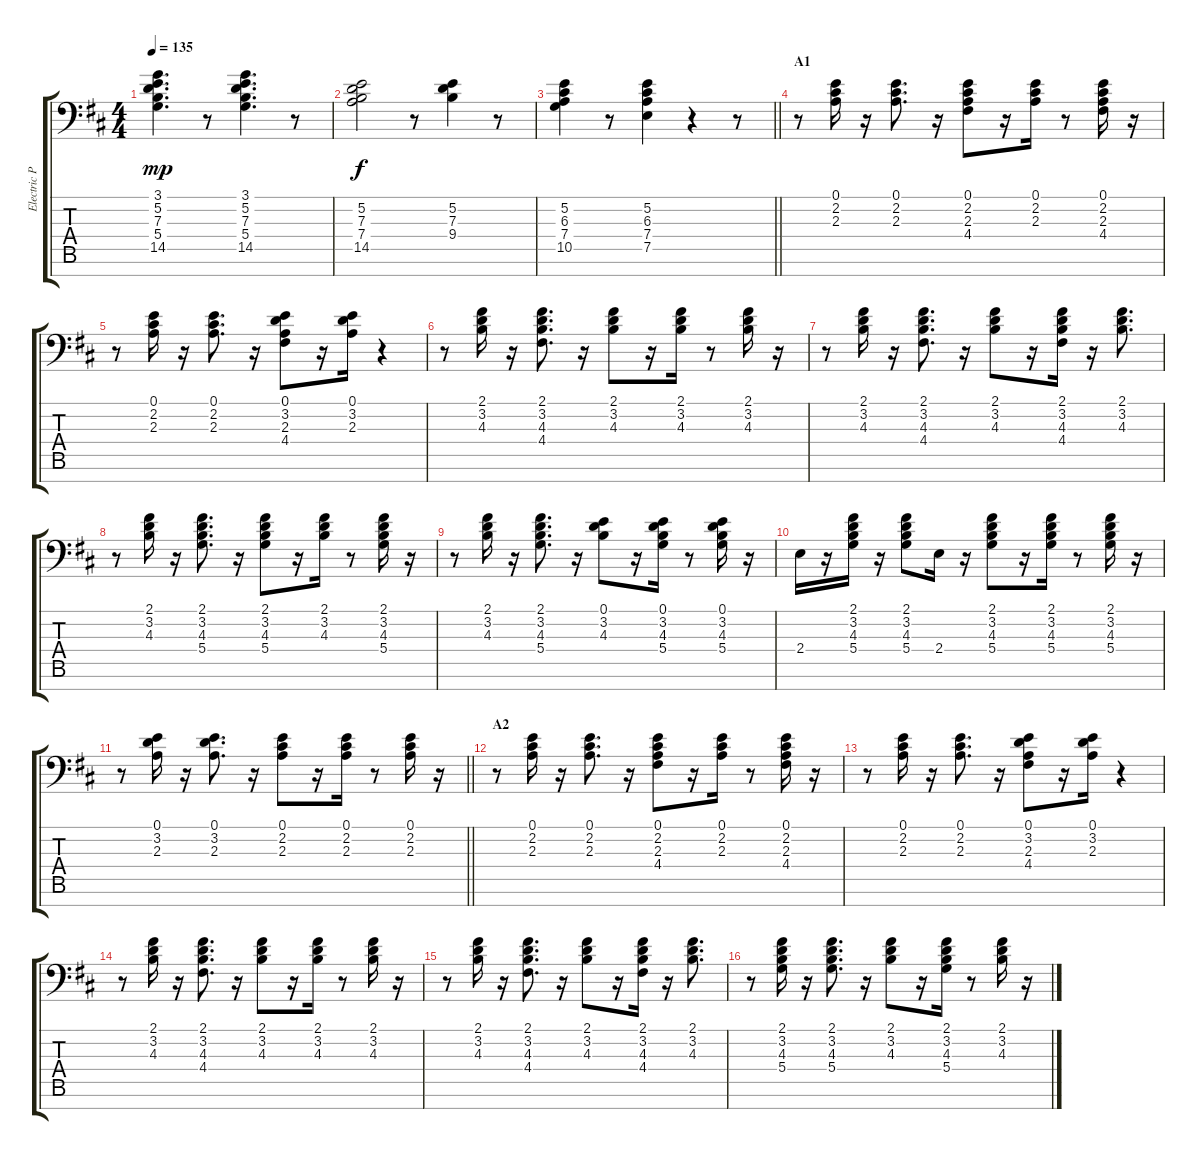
\track ("Electric Piano" "Electric P") {instrument honkytonkpiano}
\staff {score tabs}
\tuning (E4 B3 G3 D3 A2 E2 C-1) {hide}
\ts (4 4)
\tempo 135
\clef f4
\ks d
(3.1 5.2 7.3 5.4 14.5).4{d dy mp} r.8 (3.1 5.2 7.3 5.4 14.5).4{d} r.8 |
(5.2 7.3 7.4 14.5).2{dy f} r.8 (5.2 7.3 9.4).4 r.8 |
\barLineRight lightlight
(5.2 6.3 7.4 10.5).4 r.8 (5.2 6.3 7.4 7.5).4 r.4 r.8 |
\section ("" "A1")
r.8 (0.1 2.2 2.3).16 r.16 (0.1 2.2 2.3).8{d} r.16 (0.1 2.2 2.3 4.4).8 r.16 (0.1 2.2 2.3).16 r.8 (0.1 2.2 2.3 4.4).16 r.16 |
r.8 (0.1 2.2 2.3).16 r.16 (0.1 2.2 2.3).8{d} r.16 (0.1 3.2 2.3 4.4).8 r.16 (0.1 3.2 2.3).16 r.4 |
r.8 (2.1 3.2 4.3).16 r.16 (2.1 3.2 4.3 4.4).8{d} r.16 (2.1 3.2 4.3).8 r.16 (2.1 3.2 4.3).16 r.8 (2.1 3.2 4.3).16 r.16 |
r.8 (2.1 3.2 4.3).16 r.16 (2.1 3.2 4.3 4.4).8{d} r.16 (2.1 3.2 4.3).8 r.16 (2.1 3.2 4.3 4.4).16 r.16 (2.1 3.2 4.3).8{d} |
r.8 (2.1 3.2 4.3).16 r.16 (2.1 3.2 4.3 5.4).8{d} r.16 (2.1 3.2 4.3 5.4).8 r.16 (2.1 3.2 4.3).16 r.8 (2.1 3.2 4.3 5.4).16 r.16 |
r.8 (2.1 3.2 4.3).16 r.16 (2.1 3.2 4.3 5.4).8{d} r.16 (0.1 3.2 4.3).8 r.16 (0.1 3.2 4.3 5.4).16 r.8 (0.1 3.2 4.3 5.4).16 r.16 |
2.4.16 r.16 (2.1 3.2 4.3 5.4).16 r.16 (2.1 3.2 4.3 5.4).8 2.4.16 r.16 (2.1 3.2 4.3 5.4).8 r.16 (2.1 3.2 4.3 5.4).16 r.8 (2.1 3.2 4.3 5.4).16 r.16 |
\barLineRight lightlight
r.8 (0.1 3.2 2.3).16 r.16 (0.1 3.2 2.3).8{d} r.16 (0.1 2.2 2.3).8 r.16 (0.1 2.2 2.3).16 r.8 (0.1 2.2 2.3).16 r.16 |
\section ("" "A2")
r.8 (0.1 2.2 2.3).16 r.16 (0.1 2.2 2.3).8{d} r.16 (0.1 2.2 2.3 4.4).8 r.16 (0.1 2.2 2.3).16 r.8 (0.1 2.2 2.3 4.4).16 r.16 |
r.8 (0.1 2.2 2.3).16 r.16 (0.1 2.2 2.3).8{d} r.16 (0.1 3.2 2.3 4.4).8 r.16 (0.1 3.2 2.3).16 r.4 |
r.8 (2.1 3.2 4.3).16 r.16 (2.1 3.2 4.3 4.4).8{d} r.16 (2.1 3.2 4.3).8 r.16 (2.1 3.2 4.3).16 r.8 (2.1 3.2 4.3).16 r.16 |
r.8 (2.1 3.2 4.3).16 r.16 (2.1 3.2 4.3 4.4).8{d} r.16 (2.1 3.2 4.3).8 r.16 (2.1 3.2 4.3 4.4).16 r.16 (2.1 3.2 4.3).8{d} |
r.8 (2.1 3.2 4.3 5.4).16 r.16 (2.1 3.2 4.3 5.4).8{d} r.16 (2.1 3.2 4.3).8 r.16 (2.1 3.2 4.3 5.4).16 r.8 (2.1 3.2 4.3).16 r.16
